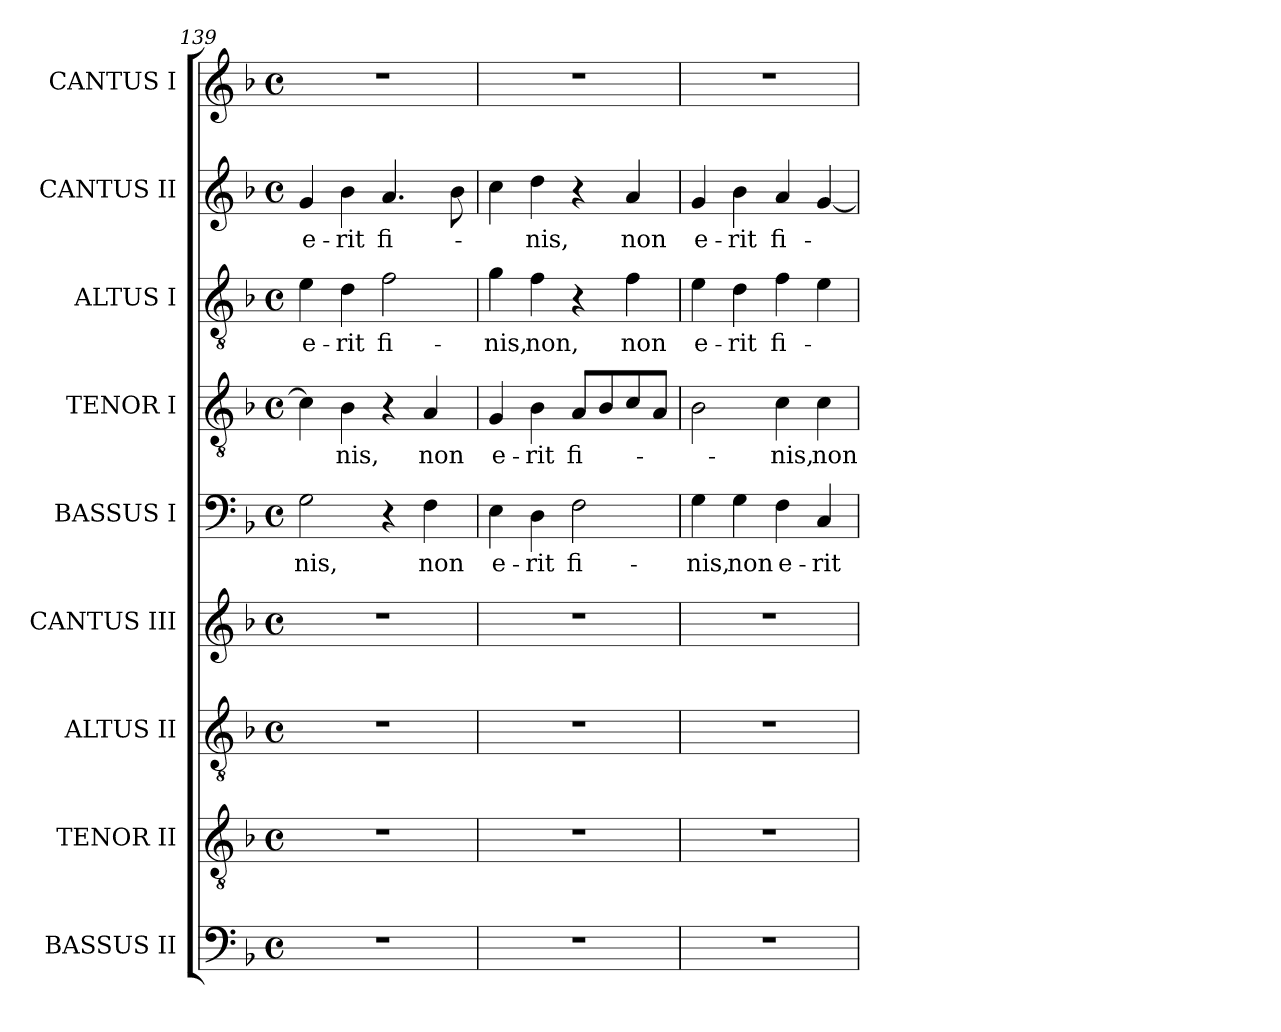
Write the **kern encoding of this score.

**kern	**kern	**kern	**kern	**kern	**text	**kern	**text	**kern	**text	**kern	**text	**kern
*part9	*part8	*part7	*part6	*part5	*part5	*part4	*part4	*part3	*part3	*part2	*part2	*part1
*staff9	*staff8	*staff7	*staff6	*staff5	*staff5	*staff4	*staff4	*staff3	*staff3	*staff2	*staff2	*staff1
*I"BASSUS II	*I"TENOR II	*I"ALTUS II	*I"CANTUS III	*I"BASSUS I	*	*I"TENOR I	*	*I"ALTUS I	*	*I"CANTUS II	*	*I"CANTUS I
*I'B. II	*I'T. II	*I'A. II	*I'C. III	*I'B. I	*	*I'T. I	*	*I'A. I	*	*I'C. II	*	*I'C. I
*clefF4	*clefGv2	*clefGv2	*clefG2	*clefF4	*	*clefGv2	*	*clefGv2	*	*clefG2	*	*clefG2
*	*ITrd7c12	*ITrd7c12	*	*	*	*ITrd7c12	*	*ITrd7c12	*	*	*	*
*k[b-]	*k[b-]	*k[b-]	*k[b-]	*k[b-]	*	*k[b-]	*	*k[b-]	*	*k[b-]	*	*k[b-]
*F:	*F:	*F:	*F:	*F:	*	*F:	*	*F:	*	*F:	*	*F:
*M4/4	*M4/4	*M4/4	*M4/4	*M4/4	*	*M4/4	*	*M4/4	*	*M4/4	*	*M4/4
*met(c)	*met(c)	*met(c)	*met(c)	*met(c)	*	*met(c)	*	*met(c)	*	*met(c)	*	*met(c)
=139	=139	=139	=139	=139	=139	=139	=139	=139	=139	=139	=139	=139
!	!	!	!	!	!LO:LY:b:color=#000000	!	!	!	!	!	!	!
!	!	!	!	!	!	!	!	!	!LO:LY:b:color=#000000	!	!	!
!	!	!	!	!	!	!	!	!	!	!	!LO:LY:b:color=#000000	!
1r	1r	1r	1r	2Gi\	-nis,	4Ci\]	.	4Ei\	e-	4gi/	e-	1r
!	!	!	!	!	!	!	!LO:LY:b:color=#000000	!	!	!	!	!
!	!	!	!	!	!	!	!	!	!LO:LY:b:color=#000000	!	!	!
!	!	!	!	!	!	!	!	!	!	!	!LO:LY:b:color=#000000	!
.	.	.	.	.	.	4BB-i\	-nis,	4Di\	-rit	4b-i\	-rit	.
!	!	!	!	!	!	!	!	!	!LO:LY:b:color=#000000	!	!	!
!	!	!	!	!	!	!	!	!	!	!	!LO:LY:b:color=#000000	!
.	.	.	.	4r	.	4r	.	2Fi\	fi-	4.ai/	fi-	.
!	!	!	!	!	!LO:LY:b:color=#000000	!	!	!	!	!	!	!
!	!	!	!	!	!	!	!LO:LY:b:color=#000000	!	!	!	!	!
.	.	.	.	4Fi\	non	4AAi/	non	.	.	.	.	.
.	.	.	.	.	.	.	.	.	.	8b-i\	.	.
=140	=140	=140	=140	=140	=140	=140	=140	=140	=140	=140	=140	=140
!	!	!	!	!	!LO:LY:b:color=#000000	!	!	!	!	!	!	!
!	!	!	!	!	!	!	!LO:LY:b:color=#000000	!	!	!	!	!
!	!	!	!	!	!	!	!	!	!LO:LY:b:color=#000000	!	!	!
1r	1r	1r	1r	4Ei\	e-	4GGi/	e-	4Gi\	-nis,	4cci\	.	1r
!	!	!	!	!	!LO:LY:b:color=#000000	!	!	!	!	!	!	!
!	!	!	!	!	!	!	!LO:LY:b:color=#000000	!	!	!	!	!
!	!	!	!	!	!	!	!	!	!LO:LY:b:color=#000000	!	!	!
!	!	!	!	!	!	!	!	!	!	!	!LO:LY:b:color=#000000	!
.	.	.	.	4Di\	-rit	4BB-i\	-rit	4Fi\	non,	4ddi\	-nis,	.
!	!	!	!	!	!LO:LY:b:color=#000000	!	!	!	!	!	!	!
!	!	!	!	!	!	!	!LO:LY:b:color=#000000	!	!	!	!	!
.	.	.	.	2Fi\	fi-	8AAi/L	fi-	4r	.	4r	.	.
.	.	.	.	.	.	8BB-i/	.	.	.	.	.	.
!	!	!	!	!	!	!	!	!	!LO:LY:b:color=#000000	!	!	!
!	!	!	!	!	!	!	!	!	!	!	!LO:LY:b:color=#000000	!
.	.	.	.	.	.	8Ci/	.	4Fi\	non	4ai/	non	.
.	.	.	.	.	.	8AAi/J	.	.	.	.	.	.
=141	=141	=141	=141	=141	=141	=141	=141	=141	=141	=141	=141	=141
!	!	!	!	!	!LO:LY:b:color=#000000	!	!	!	!	!	!	!
!	!	!	!	!	!	!	!	!	!LO:LY:b:color=#000000	!	!	!
!	!	!	!	!	!	!	!	!	!	!	!LO:LY:b:color=#000000	!
1r	1r	1r	1r	4Gi\	-nis,	2BB-i\	.	4Ei\	e-	4gi/	e-	1r
!	!	!	!	!	!LO:LY:b:color=#000000	!	!	!	!	!	!	!
!	!	!	!	!	!	!	!	!	!LO:LY:b:color=#000000	!	!	!
!	!	!	!	!	!	!	!	!	!	!	!LO:LY:b:color=#000000	!
.	.	.	.	4Gi\	non	.	.	4Di\	-rit	4b-i\	-rit	.
!	!	!	!	!	!LO:LY:b:color=#000000	!	!	!	!	!	!	!
!	!	!	!	!	!	!	!LO:LY:b:color=#000000	!	!	!	!	!
!	!	!	!	!	!	!	!	!	!LO:LY:b:color=#000000	!	!	!
!	!	!	!	!	!	!	!	!	!	!	!LO:LY:b:color=#000000	!
.	.	.	.	4Fi\	e-	4Ci\	-nis,	4Fi\	fi-	4ai/	fi-	.
!	!	!	!	!	!LO:LY:b:color=#000000	!	!	!	!	!	!	!
!	!	!	!	!	!	!	!LO:LY:b:color=#000000	!	!	!	!	!
.	.	.	.	4Ci/	-rit	4Ci\	non	4Ei\	.	[<4gi/	.	.
=	=	=	=	=	=	=	=	=	=	=	=	=
*-	*-	*-	*-	*-	*-	*-	*-	*-	*-	*-	*-	*-
